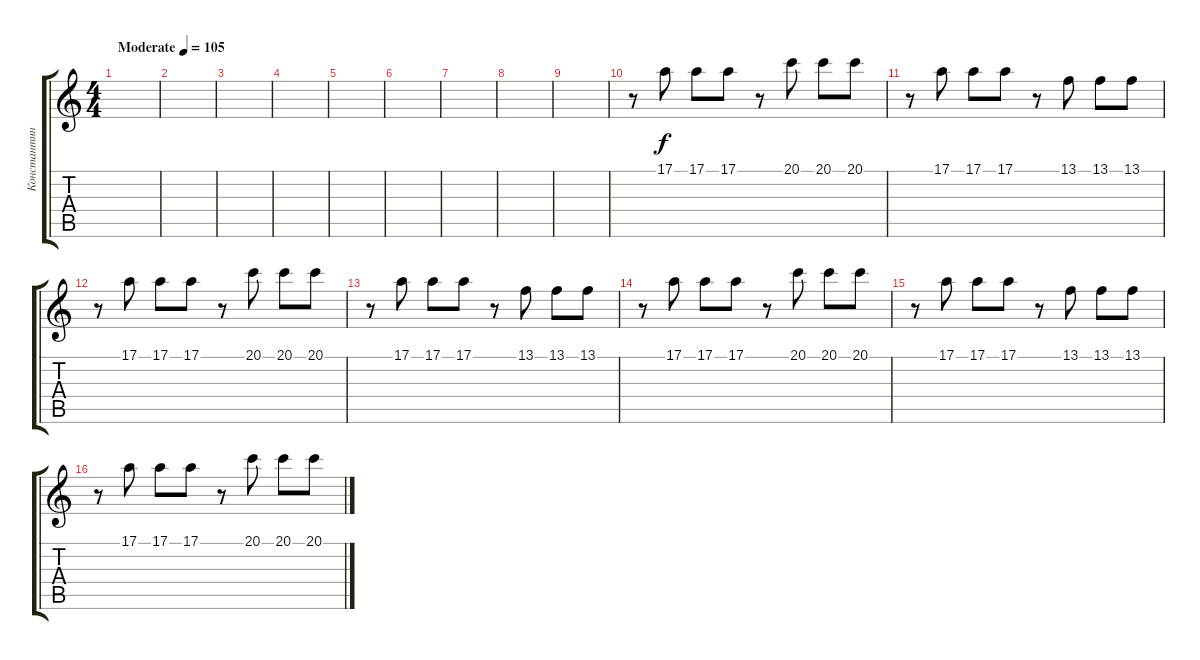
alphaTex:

\track ("Константин Бекрев" "Константин") {instrument tremolostrings}
\staff {score tabs}
\tuning (E4 B3 G3 D3 A2 E2) {hide}
\ts (4 4)
\tempo (105 "Moderate")
\clef g2
\ks c
|
|
|
|
|
|
|
|
|
r.8 17.1.8 17.1.8 17.1.8 r.8 20.1.8 20.1.8 20.1.8 |
r.8 17.1.8 17.1.8 17.1.8 r.8 13.1.8 13.1.8 13.1.8 |
r.8 17.1.8 17.1.8 17.1.8 r.8 20.1.8 20.1.8 20.1.8 |
r.8 17.1.8 17.1.8 17.1.8 r.8 13.1.8 13.1.8 13.1.8 |
r.8 17.1.8 17.1.8 17.1.8 r.8 20.1.8 20.1.8 20.1.8 |
r.8 17.1.8 17.1.8 17.1.8 r.8 13.1.8 13.1.8 13.1.8 |
r.8 17.1.8 17.1.8 17.1.8 r.8 20.1.8 20.1.8 20.1.8
